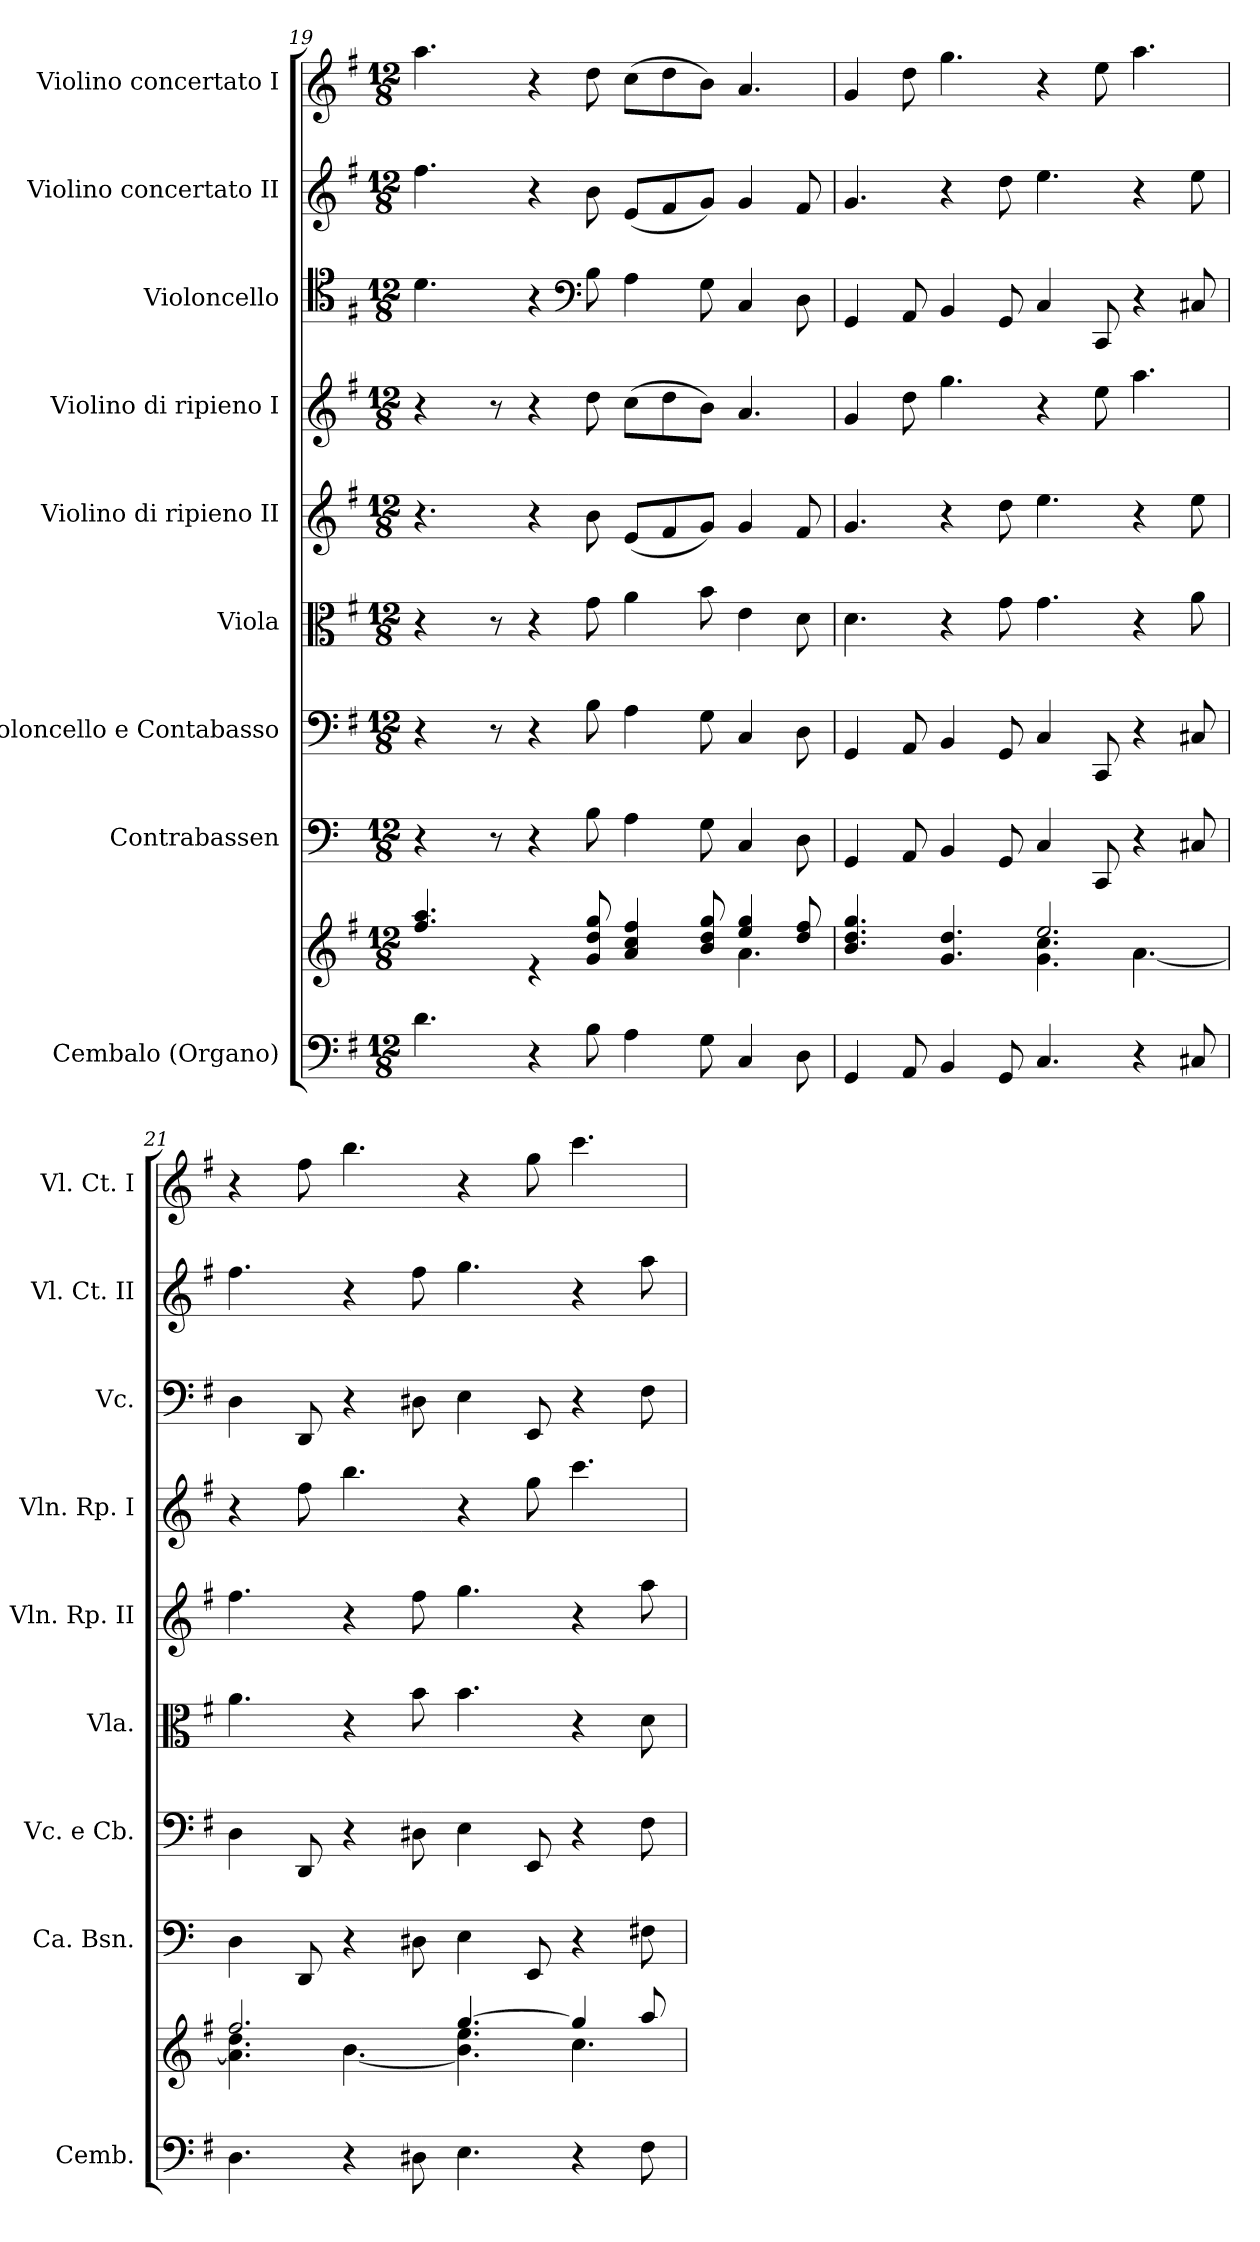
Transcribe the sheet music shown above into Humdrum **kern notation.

**kern	**kern	**kern	**kern	**kern	**kern	**kern	**kern	**kern	**kern
*part9	*part9	*part8	*part7	*part6	*part5	*part4	*part3	*part2	*part1
*staff10	*staff9	*staff8	*staff7	*staff6	*staff5	*staff4	*staff3	*staff2	*staff1
*I"Cembalo (Organo)	*	*I"Contrabassen	*I"Violoncello e Contabasso	*I"Viola	*I"Violino di ripieno II	*I"Violino di ripieno I	*I"Violoncello	*I"Violino concertato II	*I"Violino concertato I
*I'Cemb.	*	*I'Ca. Bsn.	*I'Vc. e Cb.	*I'Vla.	*I'Vln. Rp. II	*I'Vln. Rp. I	*I'Vc.	*I'Vl. Ct. II	*I'Vl. Ct. I
!!LO:PB:g=z
*clefF4	*clefG2	*clefF4	*clefF4	*clefC3	*clefG2	*clefG2	*clefC4	*clefG2	*clefG2
*	*	*ITrd7c12	*	*	*	*	*	*	*
*k[f#]	*k[f#]	*k[]	*k[f#]	*k[f#]	*k[f#]	*k[f#]	*k[f#]	*k[f#]	*k[f#]
*M12/8	*M12/8	*M12/8	*M12/8	*M12/8	*M12/8	*M12/8	*M12/8	*M12/8	*M12/8
=19	=19	=19	=19	=19	=19	=19	=19	=19	=19
*	*^	*	*	*	*	*	*	*	*
4.d\	4.ff#/ 4.aa/	8ryy	4r	4r	4r	4.r	4r	4.d\	4.ff#\	4.aa\
*	*v	*v	*	*	*	*	*	*	*	*
.	.	8r	8r	8r	.	8r	.	.	.
4r	4re	4r	4r	4r	4r	4r	4r	4r	4r
*	*	*	*	*	*	*	*clefF4	*	*
8B\	8g/ 8dd/ 8gg/	8BB\	8B\	8g\	8b\	8dd\	8B\	8b\	8dd\
4A\	4a/ 4cc/ 4ff#/	4AA\	4A\	4a\	(<8e/L	(>8cc\L	4A\	(<8e/L	(>8cc\L
.	.	.	.	.	8f#/	8dd\	.	8f#/	8dd\
8G\	8b/ 8dd/ 8gg/	8GG\	8G\	8b\	8g/J)	8b\J)	8G\	8g/J)	8b\J)
*	*^	*	*	*	*	*	*	*	*
4C/	4ee/ 4gg/	4.a\	4CC/	4C/	4e\	4g/	4.a/	4C/	4g/	4.a/
8D\	8dd/ 8ff#/	.	8DD\	8D\	8d\	8f#/	.	8D\	8f#/	.
=20	=20	=20	=20	=20	=20	=20	=20	=20	=20	=20
4GG/	4.b/ 4.dd/ 4.gg/	2.ryy	4GGG/	4GG/	4.d\	4.g/	4g/	4GG/	4.g/	4g/
8AA/	.	.	8AAA/	8AA/	.	.	8dd\	8AA/	.	8dd\
4BB/	4.g/ 4.dd/	.	4BBB/	4BB/	4r	4r	4.gg\	4BB/	4r	4.gg\
8GG/	.	.	8GGG/	8GG/	8g\	8dd\	.	8GG/	8dd\	.
4.C/	2.ee/	4.g\ 4.cc\	4CC/	4C/	4.g\	4.ee\	4r	4C/	4.ee\	4r
.	.	.	8CCC/	8CC/	.	.	8ee\	8CC/	.	8ee\
4r	.	[4.a\	4r	4r	4r	4r	4.aa\	4r	4r	4.aa\
8C#X/	.	.	8CC#X/	8C#X/	8a\	8ee\	.	8C#X/	8ee\	.
=21	=21	=21	=21	=21	=21	=21	=21	=21	=21	=21
4.D\	2.ff#/	4.a\] 4.dd\	4DD\	4D\	4.a\	4.ff#\	4r	4D\	4.ff#\	4r
.	.	.	8DDD/	8DD/	.	.	8ff#\	8DD/	.	8ff#\
4r	.	[4.b\	4r	4r	4r	4r	4.bb\	4r	4r	4.bb\
8D#X\	.	.	8DD#X\	8D#X\	8b\	8ff#\	.	8D#X\	8ff#\	.
4.E\	[4.gg/	4.b\] 4.ee\	4EE\	4E\	4.b\	4.gg\	4r	4E\	4.gg\	4r
.	.	.	8EEE/	8EE/	.	.	8gg\	8EE/	.	8gg\
4r	4gg/]	4.cc\	4r	4r	4r	4r	4.ccc\	4r	4r	4.ccc\
8F#\	8aa/	.	8FF#X\	8F#\	8d\	8aa\	.	8F#\	8aa\	.
*	*v	*v	*	*	*	*	*	*	*	*
=	=	=	=	=	=	=	=	=	=
*-	*-	*-	*-	*-	*-	*-	*-	*-	*-
